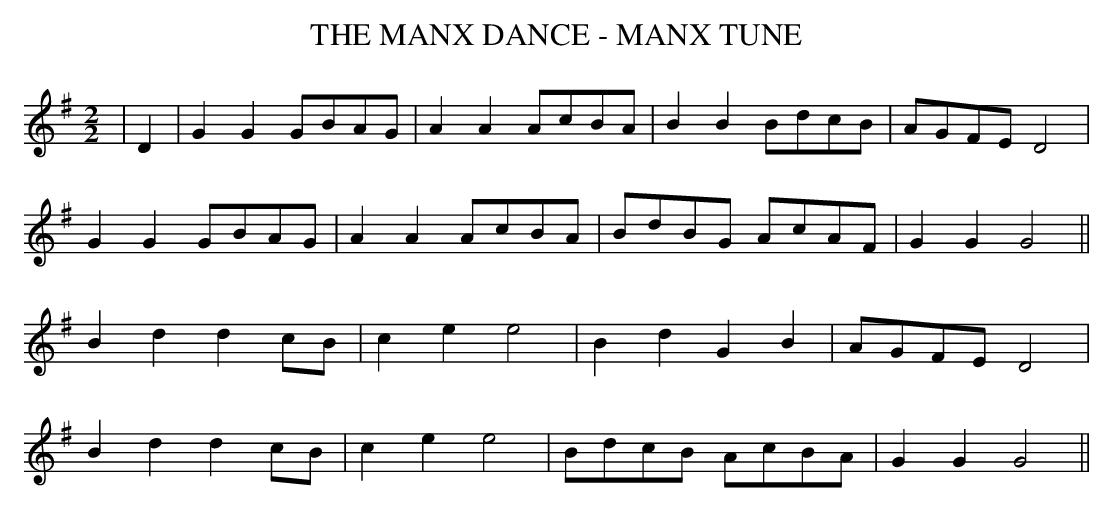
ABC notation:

X:1
T: THE MANX DANCE - MANX TUNE
M:2/2
L: 1/8
K: G
|D2|G2G2 GBAG|A2A2 AcBA|B2B2 BdcB|AGFED4|
G2G2 GBAG|A2A2 AcBA|BdBG AcAF|G2G2 G4||
B2d2d2cB|c2e2e4|B2d2G2B2|AGFE D4|
B2d2d2cB|c2e2e4|BdcB AcBA|G2G2G4||
